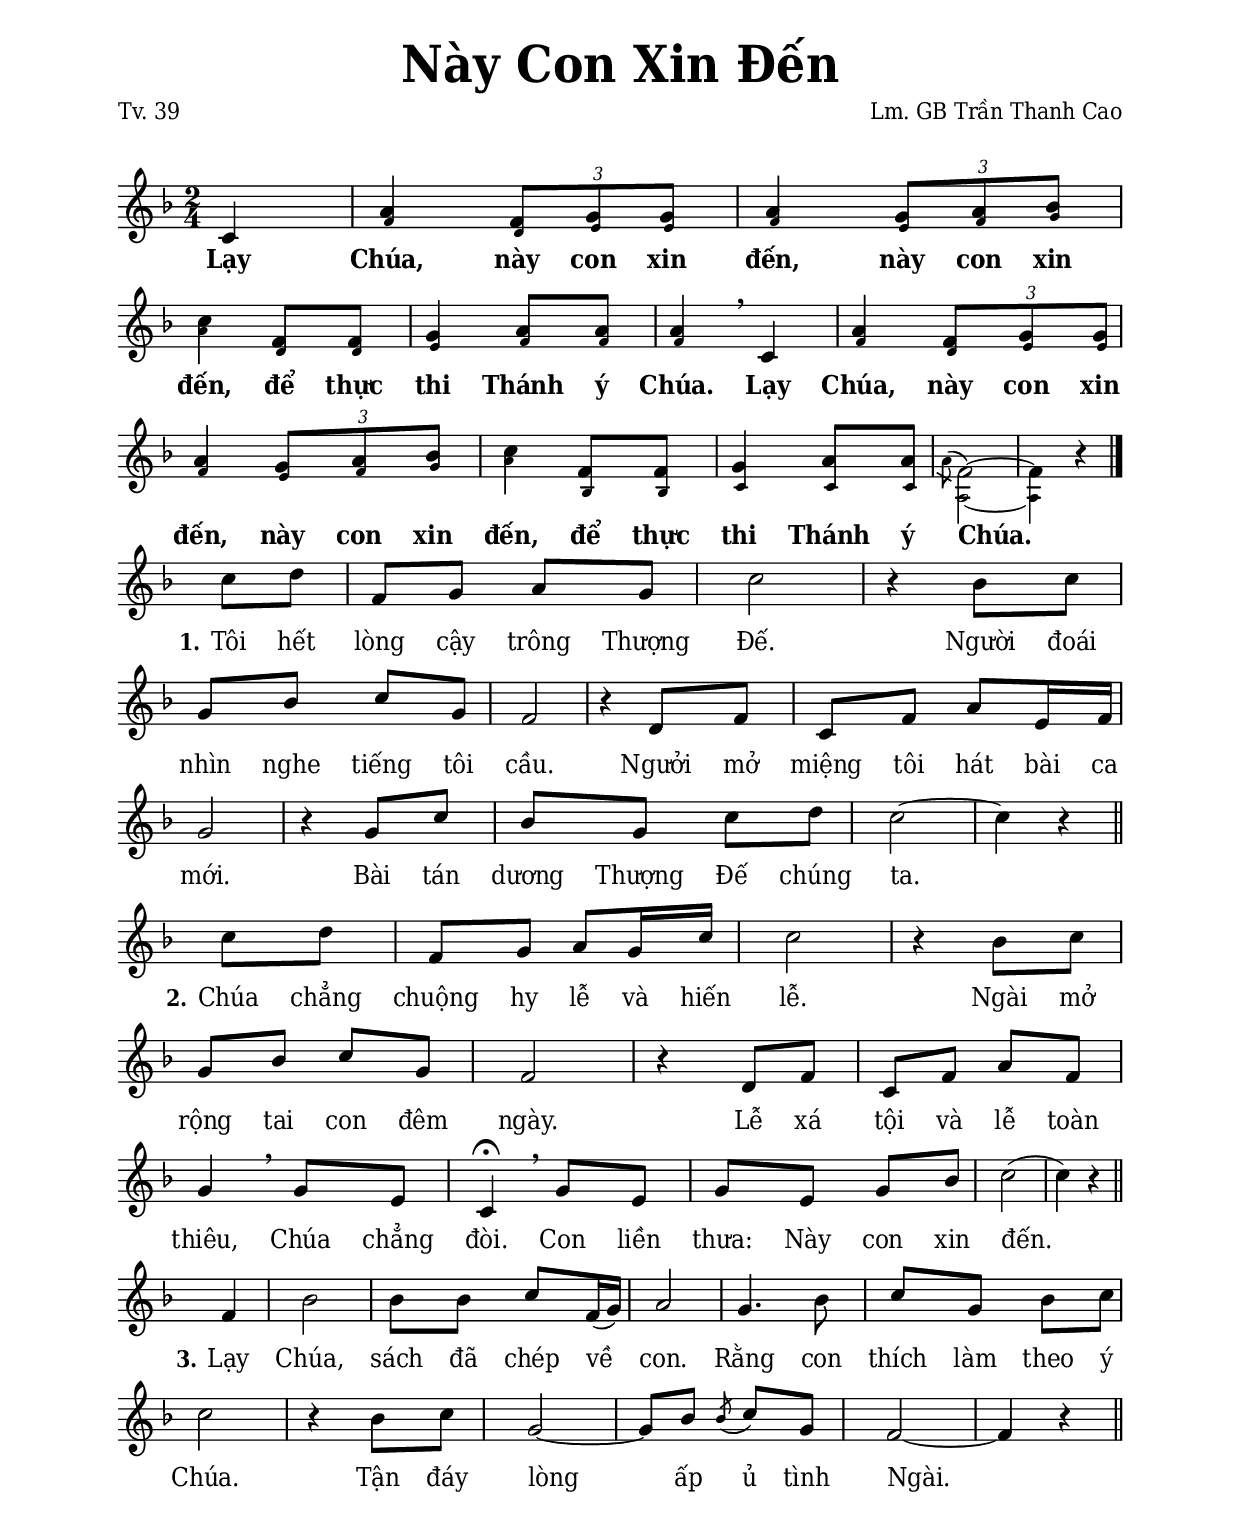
% Cài đặt chung
\version "2.22.1"
\include "english.ly"

\header {
  title = \markup { \fontsize #3 "Này Con Xin Đến" }
  poet = "Tv. 39"
  composer = "Lm. GB Trần Thanh Cao"
  arranger = " "
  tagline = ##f
}

% Nhạc điệp khúc
nhacDiepKhucSop = \relative c' {
  \partial 4 c4 |
  a'4 \tuplet 3/2 { f8 g g } |
  a4 \tuplet 3/2 { g8 a bf } |
  c4 f,8 f |
  g4 a8 a |
  a4 \breathe c,4 |
  a' \tuplet 3/2 { f8 g g } |
  a4 \tuplet 3/2 { g8 a bf } |
  c4 f,8 f |
  g4 a8 a |
  \stemDown
  \slashedGrace {a8 ^(} f2) ~ |
  f4 r \bar "|."
}

nhacDiepKhucBas = \relative c' {
  \partial 4 c4 |
  f4 \tuplet 3/2 { d8 e e } |
  f4 \tuplet 3/2 { e8 f g } |
  a4 d,8 d |
  e4 f8 f |
  f4 c |
  f \tuplet 3/2 { d8 e e } |
  f4 \tuplet 3/2 { e8 f g } |
  a4 bf,8 bf |
  c4 c8 c |
   a2 ~ |
  a4 r
}

% Nhạc phiên khúc
nhacPhienKhucMot = \relative c'' {
  \partial 4 c8 d |
  f, g a g |
  c2 |
  r4 bf8 c |
  g bf c g |
  f2 |
  r4 d8 f |
  c f a e16 f |
  g2 |
  r4 g8 c |
  bf g c d |
  c2 ~ |
  c4 r \bar "||"
}

nhacPhienKhucHai = \relative c'' {
  \partial 4 c8 d |
  f, g a g16 c |
  c2 |
  r4 bf8 c |
  g bf c g |
  f2 |
  r4 d8 f |
  c f a f |
  g4 \breathe g8 e |
  c4 \fermata \breathe g'8 e |
  g e g bf |
  c2 ( |
  c4) r \bar "||"
}

nhacPhienKhucBa = \relative c' {
  \partial 4 f4 |
  bf2 |
  bf8 bf c f,16 (g) |
  a2 |
  g4. bf8 |
  c g bf c |
  c2 |
  r4 bf8 c |
  g2 ~ |
  g8 bf \acciaccatura bf8 c g |
  f2 ~ |
  f4 r \bar "||"
}

% Lời điệp khúc
loiDiepKhuc = \lyricmode {
  Lạy Chúa, này con xin đến, này con xin đến,
  để thực thi Thánh ý Chúa.
  Lạy Chúa, này con xin đến, này con xin đến,
  để thực thi Thánh ý Chúa.
}

% Lời phiên khúc
loiPhienKhucMot = \lyricmode {
  \set stanza = #"1."
  Tôi hết lòng cậy trông Thượng Đế.
  Người đoái nhìn nghe tiếng tôi cầu.
  Ngưởi mở miệng tôi hát bài ca mới.
  Bài tán dương Thượng Đế chúng ta.
}

loiPhienKhucHai = \lyricmode {
  \set stanza = #"2."
  Chúa chẳng chuộng hy lễ và hiến lễ.
  Ngài mở rộng tai con đêm ngày.
  Lễ xá tội và lễ toàn thiêu,
  Chúa chẳng đòi.
  Con liền thưa: Này con xin đến.
}

loiPhienKhucBa = \lyricmode {
  \set stanza = #"3."
  Lạy Chúa, sách đã chép về con.
  Rằng con thích làm theo ý Chúa.
  Tận đáy lòng ấp ủ tình Ngài.
}


% Dàn trang
\paper {
  #(set-paper-size "a4")
  top-margin = 20\mm
  bottom-margin = 10\mm
  left-margin = 20\mm
  right-margin = 20\mm
  indent = #0
  #(define fonts
    (make-pango-font-tree
      "Deja Vu Serif Condensed"
      "Deja Vu Serif Condensed"
      "Deja Vu Serif Condensed"
      (/ 20 20)))
  page-count = #1
  system-system-spacing = #'((basic-distance . 11.5)
                             (minimum-distance . 11.5)
                             (padding . 1))
  score-system-spacing = #'((basic-distance . 11.5)
                             (minimum-distance . 11.5)
                             (padding . 1))
}

% Thiết lập tông và nhịp
TongNhip = { \key f \major \time 2/4 }

% Đổi kích thước nốt cho bè phụ
notBePhu =
#(define-music-function (font-size music) (number? ly:music?)
   (for-some-music
     (lambda (m)
       (if (music-is-of-type? m 'rhythmic-event)
           (begin
             (set! (ly:music-property m 'tweaks)
                   (cons `(font-size . ,font-size)
                         (ly:music-property m 'tweaks)))
             #t)
           #f))
     music)
   music)

\score {
  \new ChoirStaff <<
    \new Staff = diepKhuc \with {
        \consists "Merge_rests_engraver"
        %\magnifyStaff #(magstep +1)
        printPartCombineTexts = ##f
      }
      <<
      \new Voice \TongNhip \partCombine 
        \nhacDiepKhucSop
        \notBePhu -3 { \nhacDiepKhucBas }
      \new NullVoice = nhacThamChieu \nhacDiepKhucSop
      \new Lyrics \with {
          \override VerticalAxisGroup.
            nonstaff-relatedstaff-spacing.padding = #1
          \override VerticalAxisGroup.
            nonstaff-unrelatedstaff-spacing.padding = #1
        }
        \lyricsto nhacThamChieu \loiDiepKhuc
      >>
  >>
  \layout {
    \override Lyrics.LyricText.font-series = #'bold
    %\override Lyrics.LyricText.font-size = #+2
    \override Lyrics.LyricSpace.minimum-distance = #3
    \override Score.BarNumber.break-visibility = ##(#f #f #f)
    \override Score.SpacingSpanner.uniform-stretching = ##t
  }
}

\score {
  \new ChoirStaff <<
    \new Staff = phienKhuc \with {
        %\magnifyStaff #(magstep +1)
      }
      <<
      \new Voice = beSop {
        \key f \major \time 2/4 \nhacPhienKhucMot
      }
    >>
    \new Lyrics \with {
          \override VerticalAxisGroup.
            nonstaff-relatedstaff-spacing.padding = #1.2
          \override VerticalAxisGroup.
            nonstaff-unrelatedstaff-spacing.padding = #1
        }
        \lyricsto beSop \loiPhienKhucMot
  >>
  \layout {
    \override Staff.TimeSignature.transparent = ##t
    %\override Lyrics.LyricText.font-size = #+2
    \override Lyrics.LyricSpace.minimum-distance = #3
    \override Score.BarNumber.break-visibility = ##(#f #f #f)
    \override Score.SpacingSpanner.uniform-stretching = ##t
  }
}

\score {
  \new ChoirStaff <<
    \new Staff = phienKhuc \with {
        %\magnifyStaff #(magstep +1)
      }
      <<
      \new Voice = beSop {
        \key f \major \time 2/4 \nhacPhienKhucHai
      }
    >>
    \new Lyrics \with {
          \override VerticalAxisGroup.
            nonstaff-relatedstaff-spacing.padding = #1
          \override VerticalAxisGroup.
            nonstaff-unrelatedstaff-spacing.padding = #1
        }
        \lyricsto beSop \loiPhienKhucHai
  >>
  \layout {
    \override Staff.TimeSignature.transparent = ##t
    %\override Lyrics.LyricText.font-size = #+2
    \override Lyrics.LyricSpace.minimum-distance = #3
    \override Score.BarNumber.break-visibility = ##(#f #f #f)
    \override Score.SpacingSpanner.uniform-stretching = ##t
  }
}

\score {
  \new ChoirStaff <<
    \new Staff = phienKhuc \with {
        %\magnifyStaff #(magstep +1)
      }
      <<
      \new Voice = beSop {
        \key f \major \time 2/4 \nhacPhienKhucBa
      }
    >>
    \new Lyrics \with {
          \override VerticalAxisGroup.
            nonstaff-relatedstaff-spacing.padding = #1.2
          \override VerticalAxisGroup.
            nonstaff-unrelatedstaff-spacing.padding = #1
        }
        \lyricsto beSop \loiPhienKhucBa
  >>
  \layout {
    \override Staff.TimeSignature.transparent = ##t
    %\override Lyrics.LyricText.font-size = #+2
    \override Lyrics.LyricSpace.minimum-distance = #2.5
    \override Score.BarNumber.break-visibility = ##(#f #f #f)
    \override Score.SpacingSpanner.uniform-stretching = ##t
  }
}
